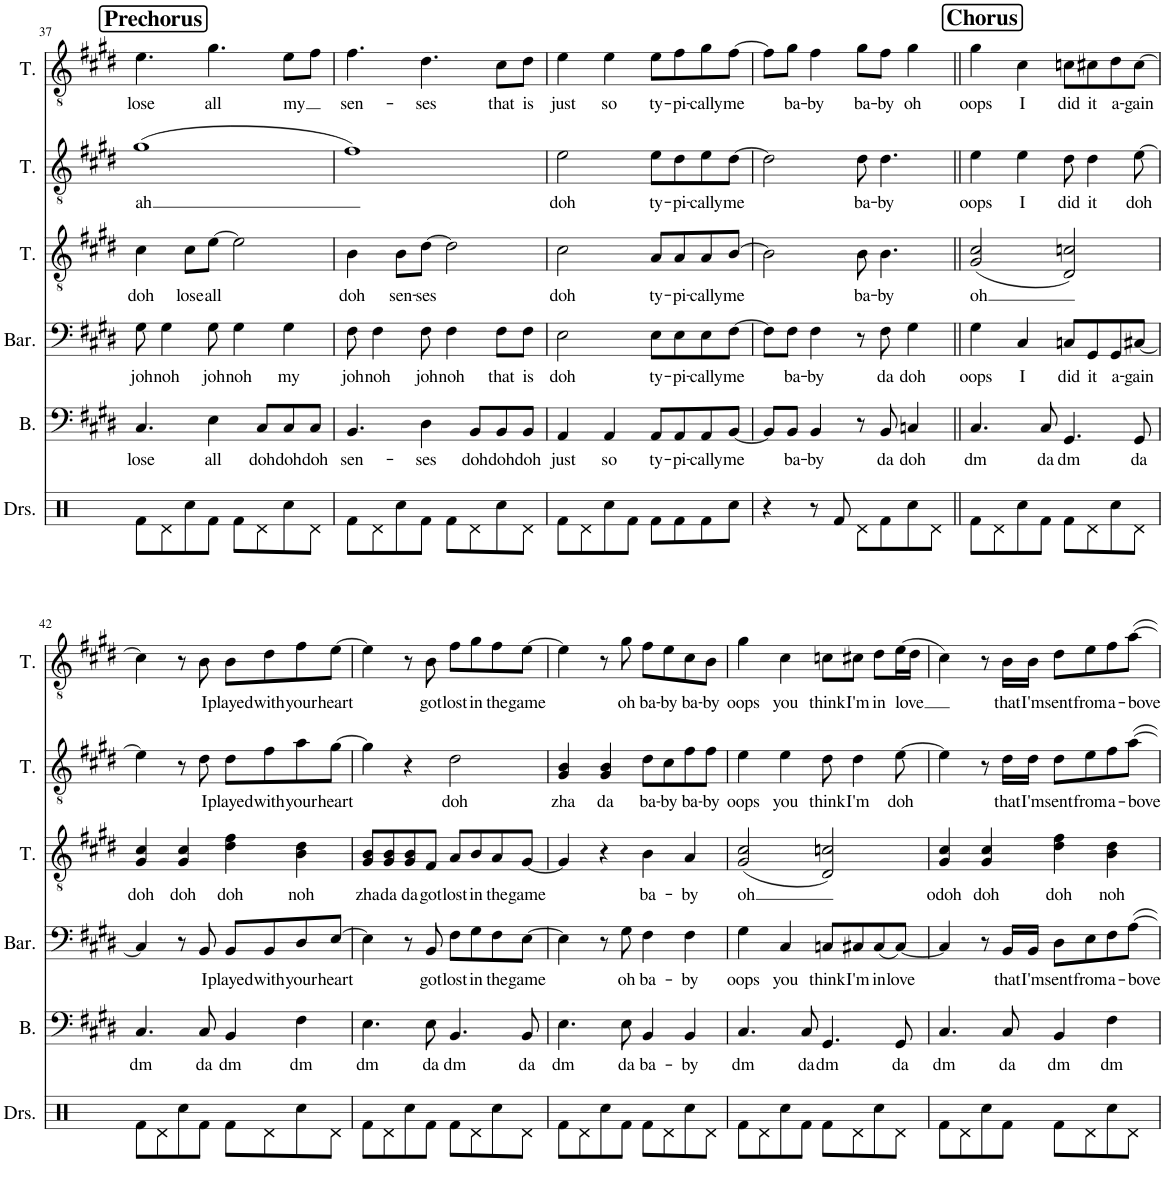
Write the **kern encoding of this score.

**kern	**kern	**text	**kern	**text	**kern	**text	**kern	**text	**kern	**text
*part6	*part5	*part5	*part4	*part4	*part3	*part3	*part2	*part2	*part1	*part1
*staff6	*staff5	*staff5	*staff4	*staff4	*staff3	*staff3	*staff2	*staff2	*staff1	*staff1
*I"Drumset	*I"Bass	*	*I"Baritone	*	*I"Tenor	*	*I"Tenor	*	*I"Tenor	*
*I'Drs.	*I'B.	*	*I'Bar.	*	*I'T.	*	*I'T.	*	*I'T.	*
!!LO:PB:g=z
*clefX	*clefF4	*	*clefF4	*	*clefGv2	*	*clefGv2	*	*clefGv2	*
*k[]	*k[f#c#g#d#]	*	*k[f#c#g#d#]	*	*k[f#c#g#d#]	*	*k[f#c#g#d#]	*	*k[f#c#g#d#]	*
*M4/4	*M4/4	*	*M4/4	*	*M4/4	*	*M4/4	*	*M4/4	*
!!LO:REH:place=s1:a:B:cj:fs=14:t=Prechorus
=37	=37	=37	=37	=37	=37	=37	=37	=37	=37	=37
!	!	!LO:LY:b	!	!LO:LY:b	!	!LO:LY:b	!	!LO:LY:b	!	!LO:LY:b
8Rf\L	4.C#/	lose	8G#\	joh	4c#\	doh	(1g#	-ah	4.e\	lose
!	!	!	!	!LO:LY:b	!	!	!	!	!	!
8Rd\	.	.	4G#\	noh	.	.	.	.	.	.
!	!	!	!	!	!	!LO:LY:b	!	!	!	!
8Rcc\	.	.	.	.	8c#\L	lose	.	.	.	.
!	!	!LO:LY:b	!	!LO:LY:b	!	!LO:LY:b	!	!	!	!LO:LY:b
8Rf\J	4E\	all	8G#\	joh	[8e\J	all	.	.	4.g#\	all
!	!	!	!	!LO:LY:b	!	!	!	!	!	!
8Rf\L	.	.	4G#\	noh	2e\]	.	.	.	.	.
!	!	!LO:LY:b	!	!	!	!	!	!	!	!
8Rd\	8C#/L	doh	.	.	.	.	.	.	.	.
!	!	!LO:LY:b	!	!LO:LY:b	!	!	!	!	!	!LO:LY:b
8Rcc\	8C#/	doh	4G#\	my	.	.	.	.	8e\L	my
!	!	!LO:LY:b	!	!	!	!	!	!	!	!
8Rd\J	8C#/J	doh	.	.	.	.	.	.	8f#\J	.
=38	=38	=38	=38	=38	=38	=38	=38	=38	=38	=38
!	!	!LO:LY:b	!	!LO:LY:b	!	!LO:LY:b	!	!	!	!LO:LY:b
8Rf\L	4.BB/	sen-	8F#\	joh	4B\	doh	1f#)	.	4.f#\	sen-
!	!	!	!	!LO:LY:b	!	!	!	!	!	!
8Rd\	.	.	4F#\	noh	.	.	.	.	.	.
!	!	!	!	!	!	!LO:LY:b	!	!	!	!
8Rcc\	.	.	.	.	8B\L	sen-	.	.	.	.
!	!	!LO:LY:b	!	!LO:LY:b	!	!LO:LY:b	!	!	!	!LO:LY:b
8Rf\J	4D#\	-ses	8F#\	joh	[8d#\J	-ses	.	.	4.d#\	-ses
!	!	!	!	!LO:LY:b	!	!	!	!	!	!
8Rf\L	.	.	4F#\	noh	2d#\]	.	.	.	.	.
!	!	!LO:LY:b	!	!	!	!	!	!	!	!
8Rd\	8BB/L	doh	.	.	.	.	.	.	.	.
!	!	!LO:LY:b	!	!LO:LY:b	!	!	!	!	!	!LO:LY:b
8Rcc\	8BB/	doh	8F#\L	that	.	.	.	.	8c#\L	that
!	!	!LO:LY:b	!	!LO:LY:b	!	!	!	!	!	!LO:LY:b
8Rd\J	8BB/J	doh	8F#\J	is	.	.	.	.	8d#\J	is
=39	=39	=39	=39	=39	=39	=39	=39	=39	=39	=39
!	!	!LO:LY:b	!	!LO:LY:b	!	!LO:LY:b	!	!LO:LY:b	!	!LO:LY:b
8Rf\L	4AA/	just	2E\	doh	2c#\	doh	2e\	doh	4e\	just
8Rd\	.	.	.	.	.	.	.	.	.	.
!	!	!LO:LY:b	!	!	!	!	!	!	!	!LO:LY:b
8Rcc\	4AA/	so	.	.	.	.	.	.	4e\	so
8Rf\J	.	.	.	.	.	.	.	.	.	.
!	!	!LO:LY:b	!	!LO:LY:b	!	!LO:LY:b	!	!LO:LY:b	!	!LO:LY:b
8Rf\L	8AA/L	ty-	8E\L	ty-	8A/L	ty-	8e\L	ty-	8e\L	ty-
!	!	!LO:LY:b	!	!LO:LY:b	!	!LO:LY:b	!	!LO:LY:b	!	!LO:LY:b
8Rf\	8AA/	-pi-	8E\	-pi-	8A/	-pi-	8d#\	-pi-	8f#\	-pi-
!	!	!LO:LY:b	!	!LO:LY:b	!	!LO:LY:b	!	!LO:LY:b	!	!LO:LY:b
8Rf\	8AA/	-cally	8E\	-cally	8A/	-cally	8e\	-cally	8g#\	-cally
!	!	!LO:LY:b	!	!LO:LY:b	!	!LO:LY:b	!	!LO:LY:b	!	!LO:LY:b
8Rcc\J	[8BB/J	me	[8F#\J	me	[8B/J	me	[8d#\J	me	[8f#\J	me
=40	=40	=40	=40	=40	=40	=40	=40	=40	=40	=40
4r	8BB/L]	.	8F#\L]	.	2B\]	.	2d#\]	.	8f#\L]	.
!	!	!LO:LY:b	!	!LO:LY:b	!	!	!	!	!	!LO:LY:b
.	8BB/J	ba-	8F#\J	ba-	.	.	.	.	8g#\J	ba-
!	!	!LO:LY:b	!	!LO:LY:b	!	!	!	!	!	!LO:LY:b
8r	4BB/	-by	4F#\	-by	.	.	.	.	4f#\	-by
8Rf/	.	.	.	.	.	.	.	.	.	.
!	!	!	!	!	!	!LO:LY:b	!	!LO:LY:b	!	!LO:LY:b
8Rd\L	8r	.	8r	.	8B\	ba-	8d#\	ba-	8g#\L	ba-
!	!	!LO:LY:b	!	!LO:LY:b	!	!LO:LY:b	!	!LO:LY:b	!	!LO:LY:b
8Rf\	8BB/	da	8F#\	da	4.B\	-by	4.d#\	-by	8f#\J	-by
!	!	!LO:LY:b	!	!LO:LY:b	!	!	!	!	!	!LO:LY:b
8Rcc\	4Cn/	doh	4G#\	doh	.	.	.	.	4g#\	oh
8Rd\J	.	.	.	.	.	.	.	.	.	.
!!LO:REH:place=s1:a:B:cj:fs=14:t=Chorus
=41||	=41||	=41||	=41||	=41||	=41||	=41||	=41||	=41||	=41||	=41||
!	!	!LO:LY:b	!	!LO:LY:b	!	!LO:LY:b	!	!LO:LY:b	!	!LO:LY:b
8Rf\L	4.C#/	dm	4G#\	oops	(2G#/ 2c#/	oh	4e\	oops	4g#\	oops
8Rd\	.	.	.	.	.	.	.	.	.	.
!	!	!	!	!LO:LY:b	!	!	!	!LO:LY:b	!	!LO:LY:b
8Rcc\	.	.	4C#/	I	.	.	4e\	I	4c#\	I
!	!	!LO:LY:b	!	!	!	!	!	!	!	!
8Rf\J	8C#/	da	.	.	.	.	.	.	.	.
!	!	!LO:LY:b	!	!LO:LY:b	!	!	!	!LO:LY:b	!	!LO:LY:b
8Rf\L	4.GG#/	dm	8Cn/L	did	2D#/ 2cn/)	.	8d#\	did	8cn\L	did
!	!	!	!	!LO:LY:b	!	!	!	!LO:LY:b	!	!LO:LY:b
8Rd\	.	.	8GG#/	it	.	.	4d#\	it	8c#X\	it
!	!	!	!	!LO:LY:b	!	!	!	!	!	!LO:LY:b
8Rcc\	.	.	8GG#/	a-	.	.	.	.	8d#\	a-
!	!	!LO:LY:b	!	!LO:LY:b	!	!	!	!LO:LY:b	!	!LO:LY:b
8Rd\J	8GG#/	da	[8C#X/J	-gain	.	.	[8e\	doh	[8c#\J	-gain
!!LO:LB:g=z
=42	=42	=42	=42	=42	=42	=42	=42	=42	=42	=42
!	!	!LO:LY:b	!	!	!	!LO:LY:b	!	!	!	!
8Rf\L	4.C#/	dm	4C#/]	.	4G#/ 4c#/	doh	4e\]	.	4c#\]	.
8Rd\	.	.	.	.	.	.	.	.	.	.
!	!	!	!	!	!	!LO:LY:b	!	!	!	!
8Rcc\	.	.	8r	.	4G#/ 4c#/	doh	8r	.	8r	.
!	!	!LO:LY:b	!	!LO:LY:b	!	!	!	!LO:LY:b	!	!LO:LY:b
8Rf\J	8C#/	da	8BB/	I	.	.	8d#\	I	8B\	I
!	!	!LO:LY:b	!	!LO:LY:b	!	!LO:LY:b	!	!LO:LY:b	!	!LO:LY:b
8Rf\L	4BB/	dm	8BB/L	played	4d#\ 4f#\	doh	8d#\L	played	8B\L	played
!	!	!	!	!LO:LY:b	!	!	!	!LO:LY:b	!	!LO:LY:b
8Rd\	.	.	8BB/	with	.	.	8f#\	with	8d#\	with
!	!	!LO:LY:b	!	!LO:LY:b	!	!LO:LY:b	!	!LO:LY:b	!	!LO:LY:b
8Rcc\	4F#\	dm	8D#/	your	4B\ 4d#\	noh	8a\	your	8f#\	your
!	!	!	!	!LO:LY:b	!	!	!	!LO:LY:b	!	!LO:LY:b
8Rd\J	.	.	[8E/J	heart	.	.	[8g#\J	heart	[8e\J	heart
=43	=43	=43	=43	=43	=43	=43	=43	=43	=43	=43
!	!	!LO:LY:b	!	!	!	!LO:LY:b	!	!	!	!
8Rf\L	4.E\	dm	4E\]	.	8G#/ 8B/L	zha	4g#\]	.	4e\]	.
!	!	!	!	!	!	!LO:LY:b	!	!	!	!
8Rd\	.	.	.	.	8G#/ 8B/	da	.	.	.	.
!	!	!	!	!	!	!LO:LY:b	!	!	!	!
8Rcc\	.	.	8r	.	8G#/ 8B/	da	4r	.	8r	.
!	!	!LO:LY:b	!	!LO:LY:b	!	!LO:LY:b	!	!	!	!LO:LY:b
8Rf\J	8E\	da	8BB/	got	8F#/J	got	.	.	8B\	got
!	!	!LO:LY:b	!	!LO:LY:b	!	!LO:LY:b	!	!LO:LY:b	!	!LO:LY:b
8Rf\L	4.BB/	dm	8F#\L	lost	8A/L	lost	2d#\	doh	8f#\L	lost
!	!	!	!	!LO:LY:b	!	!LO:LY:b	!	!	!	!LO:LY:b
8Rd\	.	.	8G#\	in	8B/	in	.	.	8g#\	in
!	!	!	!	!LO:LY:b	!	!LO:LY:b	!	!	!	!LO:LY:b
8Rcc\	.	.	8F#\	the	8A/	the	.	.	8f#\	the
!	!	!LO:LY:b	!	!LO:LY:b	!	!LO:LY:b	!	!	!	!LO:LY:b
8Rd\J	8BB/	da	[8E\J	game	[8G#/J	game	.	.	[8e\J	game
=44	=44	=44	=44	=44	=44	=44	=44	=44	=44	=44
!	!	!LO:LY:b	!	!	!	!	!	!LO:LY:b	!	!
8Rf\L	4.E\	dm	4E\]	.	4G#/]	.	4G#/ 4B/	zha	4e\]	.
8Rd\	.	.	.	.	.	.	.	.	.	.
!	!	!	!	!	!	!	!	!LO:LY:b	!	!
8Rcc\	.	.	8r	.	4r	.	4G#/ 4B/	da	8r	.
!	!	!LO:LY:b	!	!LO:LY:b	!	!	!	!	!	!LO:LY:b
8Rf\J	8E\	da	8G#\	oh	.	.	.	.	8g#\	oh
!	!	!LO:LY:b	!	!LO:LY:b	!	!LO:LY:b	!	!LO:LY:b	!	!LO:LY:b
8Rf\L	4BB/	ba-	4F#\	ba-	4B\	ba-	8d#\L	ba-	8f#\L	ba-
!	!	!	!	!	!	!	!	!LO:LY:b	!	!LO:LY:b
8Rd\	.	.	.	.	.	.	8c#\	-by	8e\	-by
!	!	!LO:LY:b	!	!LO:LY:b	!	!LO:LY:b	!	!LO:LY:b	!	!LO:LY:b
8Rcc\	4BB/	-by	4F#\	-by	4A/	-by	8f#\	ba-	8c#\	ba-
!	!	!	!	!	!	!	!	!LO:LY:b	!	!LO:LY:b
8Rd\J	.	.	.	.	.	.	8f#\J	-by	8B\J	-by
=45	=45	=45	=45	=45	=45	=45	=45	=45	=45	=45
!	!	!LO:LY:b	!	!LO:LY:b	!	!LO:LY:b	!	!LO:LY:b	!	!LO:LY:b
8Rf\L	4.C#/	dm	4G#\	oops	(2G#/ 2c#/	oh	4e\	oops	4g#\	oops
8Rd\	.	.	.	.	.	.	.	.	.	.
!	!	!	!	!LO:LY:b	!	!	!	!LO:LY:b	!	!LO:LY:b
8Rcc\	.	.	4C#/	you	.	.	4e\	you	4c#\	you
!	!	!LO:LY:b	!	!	!	!	!	!	!	!
8Rf\J	8C#/	da	.	.	.	.	.	.	.	.
!	!	!LO:LY:b	!	!LO:LY:b	!	!	!	!LO:LY:b	!	!LO:LY:b
8Rf\L	4.GG#/	dm	8Cn/L	think	2D#/ 2cn/)	.	8d#\	think	8cn\L	think
!	!	!	!	!LO:LY:b	!	!	!	!LO:LY:b	!	!LO:LY:b
8Rd\	.	.	8C#X/	I'm	.	.	4d#\	I'm	8c#X\J	I'm
!	!	!	!	!LO:LY:b	!	!	!	!	!	!LO:LY:b
8Rcc\	.	.	(8C#/	in	.	.	.	.	8d#\L	in
!	!	!LO:LY:b	!	!LO:LY:b	!	!	!	!LO:LY:b	!	!LO:LY:b
8Rd\J	8GG#/	da	[8C#/J)	love	.	.	[8e\	doh	(16e\L	love
.	.	.	.	.	.	.	.	.	16d#\JJ	.
=46	=46	=46	=46	=46	=46	=46	=46	=46	=46	=46
!	!	!LO:LY:b	!	!	!	!LO:LY:b	!	!	!	!
8Rf\L	4.C#/	dm	4C#/]	.	4G#/ 4c#/	odoh	4e\]	.	4c#\)	.
8Rd\	.	.	.	.	.	.	.	.	.	.
!	!	!	!	!	!	!LO:LY:b	!	!	!	!
8Rcc\	.	.	8r	.	4G#/ 4c#/	doh	8r	.	8r	.
!	!	!LO:LY:b	!	!LO:LY:b	!	!	!	!LO:LY:b	!	!LO:LY:b
8Rf\J	8C#/	da	16BB/LL	that	.	.	16d#\LL	that	16B\LL	that
!	!	!	!	!LO:LY:b	!	!	!	!LO:LY:b	!	!LO:LY:b
.	.	.	16BB/JJ	I'm	.	.	16d#\JJ	I'm	16B\JJ	I'm
!	!	!LO:LY:b	!	!LO:LY:b	!	!LO:LY:b	!	!LO:LY:b	!	!LO:LY:b
8Rf\L	4BB/	dm	8D#\L	sent	4d#\ 4f#\	doh	8d#\L	sent	8d#\L	sent
!	!	!	!	!LO:LY:b	!	!	!	!LO:LY:b	!	!LO:LY:b
8Rd\	.	.	8E\	from	.	.	8e\	from	8e\	from
!	!	!LO:LY:b	!	!LO:LY:b	!	!LO:LY:b	!	!LO:LY:b	!	!LO:LY:b
8Rcc\	4F#\	dm	8F#\	a-	4B\ 4d#\	noh	8f#\	a-	8f#\	a-
!	!	!	!	!LO:LY:b	!	!	!	!LO:LY:b	!	!LO:LY:b
8Rd\J	.	.	[8A\J	-bove	.	.	[8a\J	-bove	[8a\J	-bove
=	=	=	=	=	=	=	=	=	=	=
*-	*-	*-	*-	*-	*-	*-	*-	*-	*-	*-
